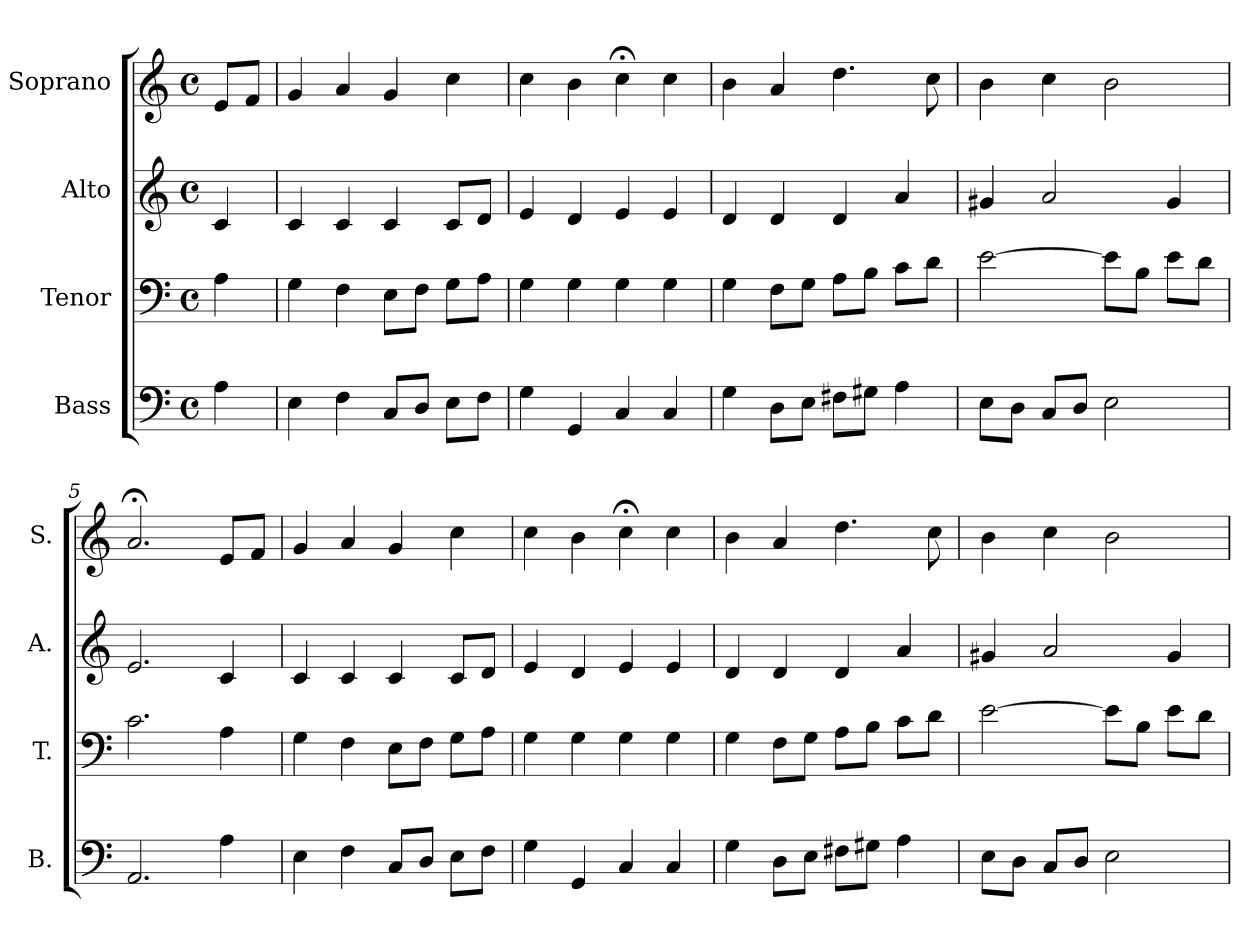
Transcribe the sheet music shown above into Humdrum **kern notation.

**kern	**kern	**kern	**kern
*part4	*part3	*part2	*part1
*staff4	*staff3	*staff2	*staff1
*I"Bass	*I"Tenor	*I"Alto	*I"Soprano
*I'B.	*I'T.	*I'A.	*I'S.
*clefF4	*clefF4	*clefG2	*clefG2
*k[]	*k[]	*k[]	*k[]
*M4/4	*M4/4	*M4/4	*M4/4
*met(c)	*met(c)	*met(c)	*met(c)
*MM92	*MM92	*MM92	*MM92
=	=	=	=
4A\	4A\	4c/	8e/L
.	.	.	8f/J
=1	=1	=1	=1
4E\	4G\	4c/	4g/
4F\	4F\	4c/	4a/
8C/L	8E\L	4c/	4g/
8D/J	8F\J	.	.
8E\L	8G\L	8c/L	4cc\
8F\J	8A\J	8d/J	.
=2	=2	=2	=2
4G\	4G\	4e/	4cc\
4GG/	4G\	4d/	4b\
4C/	4G\	4e/	4cc;<\
4C/	4G\	4e/	4cc\
=3	=3	=3	=3
4G\	4G\	4d/	4b\
8D\L	8F\L	4d/	4a/
8E\J	8G\J	.	.
8F#X\L	8A\L	4d/	4.dd\
8G#X\J	8B\J	.	.
4A\	8c\L	4a/	.
.	8d\J	.	8cc\
=4	=4	=4	=4
8E\L	[2e\	4g#X/	4b\
8D\J	.	.	.
8C/L	.	2a/	4cc\
8D/J	.	.	.
2E\	8e\L]	.	2b\
.	8B\J	.	.
.	8e\L	4g#/	.
.	8d\J	.	.
!!LO:LB:g=z
=5	=5	=5	=5
2.AA/	2.c\	2.e/	2.a;</
4A\	4A\	4c/	8e/L
.	.	.	8f/J
=6	=6	=6	=6
4E\	4G\	4c/	4g/
4F\	4F\	4c/	4a/
8C/L	8E\L	4c/	4g/
8D/J	8F\J	.	.
8E\L	8G\L	8c/L	4cc\
8F\J	8A\J	8d/J	.
=7	=7	=7	=7
4G\	4G\	4e/	4cc\
4GG/	4G\	4d/	4b\
4C/	4G\	4e/	4cc;<\
4C/	4G\	4e/	4cc\
=8	=8	=8	=8
4G\	4G\	4d/	4b\
8D\L	8F\L	4d/	4a/
8E\J	8G\J	.	.
8F#X\L	8A\L	4d/	4.dd\
8G#X\J	8B\J	.	.
4A\	8c\L	4a/	.
.	8d\J	.	8cc\
=9	=9	=9	=9
8E\L	[2e\	4g#X/	4b\
8D\J	.	.	.
8C/L	.	2a/	4cc\
8D/J	.	.	.
2E\	8e\L]	.	2b\
.	8B\J	.	.
.	8e\L	4g#/	.
.	8d\J	.	.
=	=	=	=
*-	*-	*-	*-
